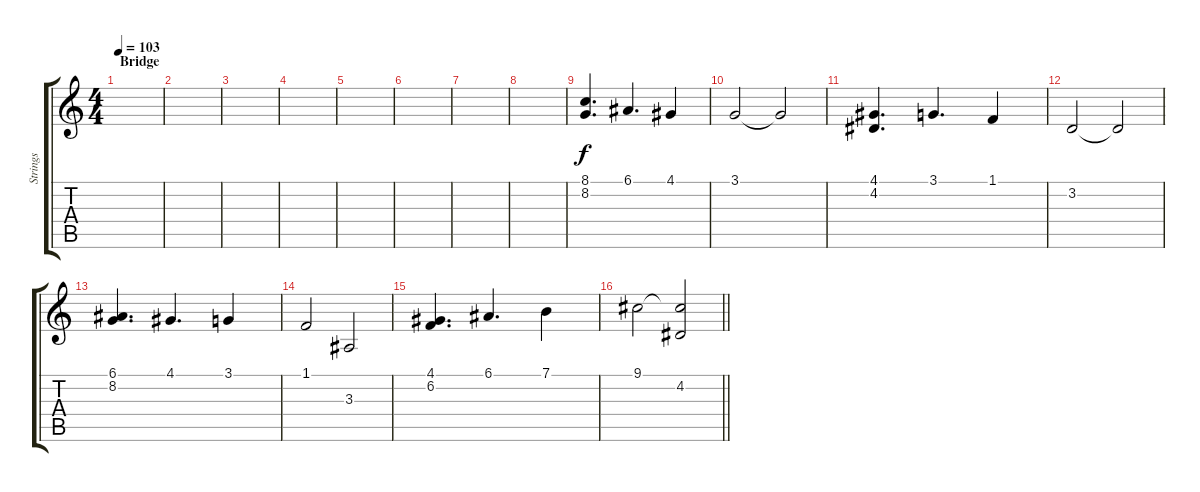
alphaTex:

\track ("Strings" "Strings") {instrument synthstrings1}
\staff {score tabs}
\tuning (E4 B3 G3 D3 A2 E2) {hide}
\ts (4 4)
\section ("" "Bridge")
\tempo 103
\clef g2
\ks c
|
|
|
|
|
|
|
|
(8.1 8.2).4{d volume 10} 6.1.4{d} 4.1.4 |
3.1.2 3.1{t}.2 |
(4.1 4.2).4{d} 3.1.4{d} 1.1.4 |
3.2.2 3.2{t}.2 |
(6.1 8.2).4{d} 4.1.4{d} 3.1.4 |
1.1.2 3.3.2 |
(4.1 6.2).4{d} 6.1.4{d} 7.1.4 |
\barLineRight lightlight
9.1.2{volume 10} (9.1{t} 4.2).2
